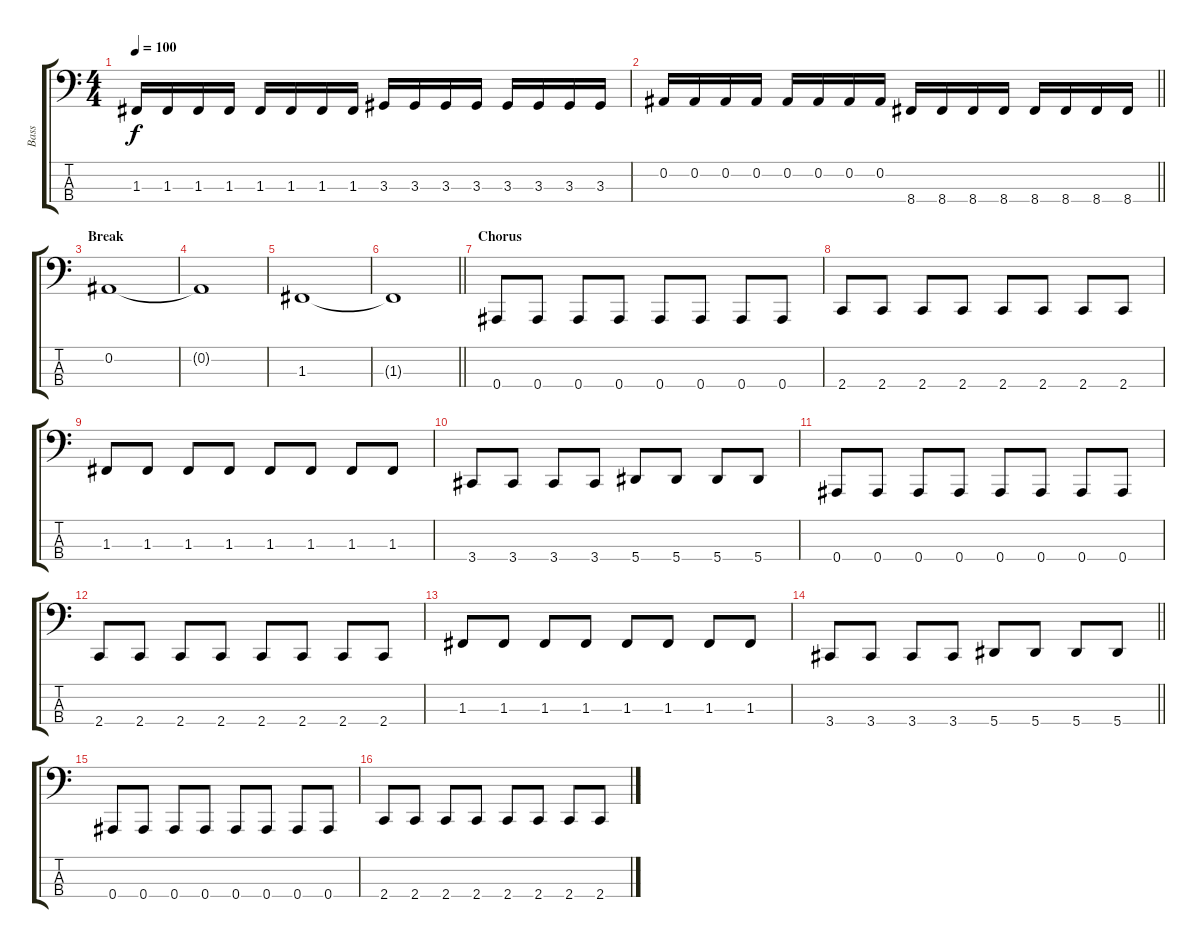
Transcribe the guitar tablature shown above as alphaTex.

\track ("Bass" "Bass") {instrument electricbassfinger}
\staff {score tabs}
\tuning (Eb2 Bb1 F1 Bb0) {hide}
\ts (4 4)
\tempo 100
\clef f4
\ks c
1.3.16{dy f} 1.3.16 1.3.16 1.3.16 1.3.16 1.3.16 1.3.16 1.3.16 3.3.16 3.3.16 3.3.16 3.3.16 3.3.16 3.3.16 3.3.16 3.3.16 |
\barLineRight lightlight
0.2.16 0.2.16 0.2.16 0.2.16 0.2.16 0.2.16 0.2.16 0.2.16 8.4.16 8.4.16 8.4.16 8.4.16 8.4.16 8.4.16 8.4.16 8.4.16 |
\section ("" "Break")
0.2.1 |
0.2{t}.1 |
1.3.1 |
\barLineRight lightlight
1.3{t}.1 |
\section ("" "Chorus")
0.4.8 0.4.8 0.4.8 0.4.8 0.4.8 0.4.8 0.4.8 0.4.8 |
2.4.8 2.4.8 2.4.8 2.4.8 2.4.8 2.4.8 2.4.8 2.4.8 |
1.3.8 1.3.8 1.3.8 1.3.8 1.3.8 1.3.8 1.3.8 1.3.8 |
3.4.8 3.4.8 3.4.8 3.4.8 5.4.8 5.4.8 5.4.8 5.4.8 |
0.4.8 0.4.8 0.4.8 0.4.8 0.4.8 0.4.8 0.4.8 0.4.8 |
2.4.8 2.4.8 2.4.8 2.4.8 2.4.8 2.4.8 2.4.8 2.4.8 |
1.3.8 1.3.8 1.3.8 1.3.8 1.3.8 1.3.8 1.3.8 1.3.8 |
\barLineRight lightlight
3.4.8 3.4.8 3.4.8 3.4.8 5.4.8 5.4.8 5.4.8 5.4.8 |
0.4.8 0.4.8 0.4.8 0.4.8 0.4.8 0.4.8 0.4.8 0.4.8 |
2.4.8 2.4.8 2.4.8 2.4.8 2.4.8 2.4.8 2.4.8 2.4.8
